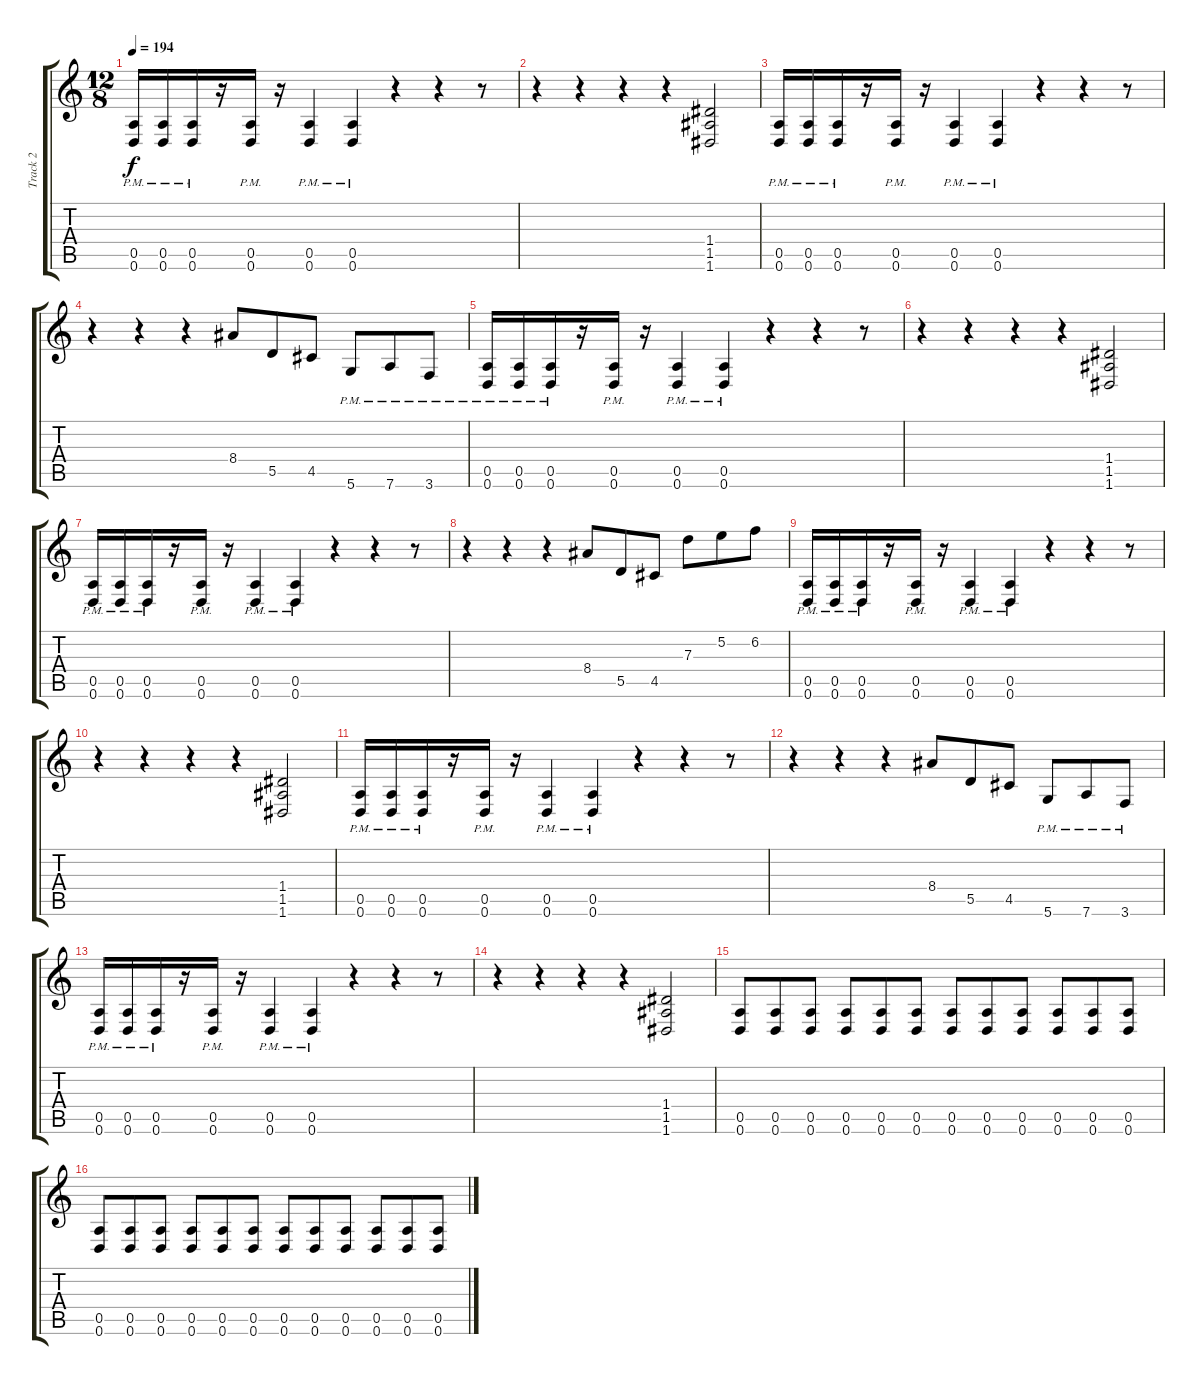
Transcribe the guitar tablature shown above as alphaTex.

\track ("Track 2" "Track 2") {instrument distortionguitar}
\staff {score tabs}
\tuning (E4 B3 G3 D3 A2 D2) {hide}
\ts (12 8)
\tempo 194
\clef g2
\ks c
(0.5{pm} 0.6{pm}).16{dy f} (0.5{pm} 0.6{pm}).16 (0.5{pm} 0.6{pm}).16 r.16 (0.5{pm} 0.6{pm}).16 r.16 (0.5{pm} 0.6{pm}).4 (0.5{pm} 0.6{pm}).4 r.4 r.4 r.8 |
r.4 r.4 r.4 r.4 (1.4 1.5 1.6).2 |
(0.5{pm} 0.6{pm}).16 (0.5{pm} 0.6{pm}).16 (0.5{pm} 0.6{pm}).16 r.16 (0.5{pm} 0.6{pm}).16 r.16 (0.5{pm} 0.6{pm}).4 (0.5{pm} 0.6{pm}).4 r.4 r.4 r.8 |
r.4 r.4 r.4 8.4.8 5.5.8 4.5.8 5.6{pm}.8 7.6{pm}.8 3.6{pm}.8 |
(0.5{pm} 0.6{pm}).16 (0.5{pm} 0.6{pm}).16 (0.5{pm} 0.6{pm}).16 r.16 (0.5{pm} 0.6{pm}).16 r.16 (0.5{pm} 0.6{pm}).4 (0.5{pm} 0.6{pm}).4 r.4 r.4 r.8 |
r.4 r.4 r.4 r.4 (1.4 1.5 1.6).2 |
(0.5{pm} 0.6{pm}).16 (0.5{pm} 0.6{pm}).16 (0.5{pm} 0.6{pm}).16 r.16 (0.5{pm} 0.6{pm}).16 r.16 (0.5{pm} 0.6{pm}).4 (0.5{pm} 0.6{pm}).4 r.4 r.4 r.8 |
r.4 r.4 r.4 8.4.8 5.5.8 4.5.8 7.3.8 5.2.8 6.2.8 |
(0.5{pm} 0.6{pm}).16 (0.5{pm} 0.6{pm}).16 (0.5{pm} 0.6{pm}).16 r.16 (0.5{pm} 0.6{pm}).16 r.16 (0.5{pm} 0.6{pm}).4 (0.5{pm} 0.6{pm}).4 r.4 r.4 r.8 |
r.4 r.4 r.4 r.4 (1.4 1.5 1.6).2 |
(0.5{pm} 0.6{pm}).16 (0.5{pm} 0.6{pm}).16 (0.5{pm} 0.6{pm}).16 r.16 (0.5{pm} 0.6{pm}).16 r.16 (0.5{pm} 0.6{pm}).4 (0.5{pm} 0.6{pm}).4 r.4 r.4 r.8 |
r.4 r.4 r.4 8.4.8 5.5.8 4.5.8 5.6{pm}.8 7.6{pm}.8 3.6{pm}.8 |
(0.5{pm} 0.6{pm}).16 (0.5{pm} 0.6{pm}).16 (0.5{pm} 0.6{pm}).16 r.16 (0.5{pm} 0.6{pm}).16 r.16 (0.5{pm} 0.6{pm}).4 (0.5{pm} 0.6{pm}).4 r.4 r.4 r.8 |
r.4 r.4 r.4 r.4 (1.4 1.5 1.6).2 |
(0.5 0.6).8{volume 11} (0.5 0.6).8 (0.5 0.6).8 (0.5 0.6).8 (0.5 0.6).8 (0.5 0.6).8 (0.5 0.6).8 (0.5 0.6).8 (0.5 0.6).8 (0.5 0.6).8 (0.5 0.6).8 (0.5 0.6).8 |
(0.5 0.6).8 (0.5 0.6).8 (0.5 0.6).8 (0.5 0.6).8 (0.5 0.6).8 (0.5 0.6).8 (0.5 0.6).8 (0.5 0.6).8 (0.5 0.6).8 (0.5 0.6).8 (0.5 0.6).8 (0.5 0.6).8
